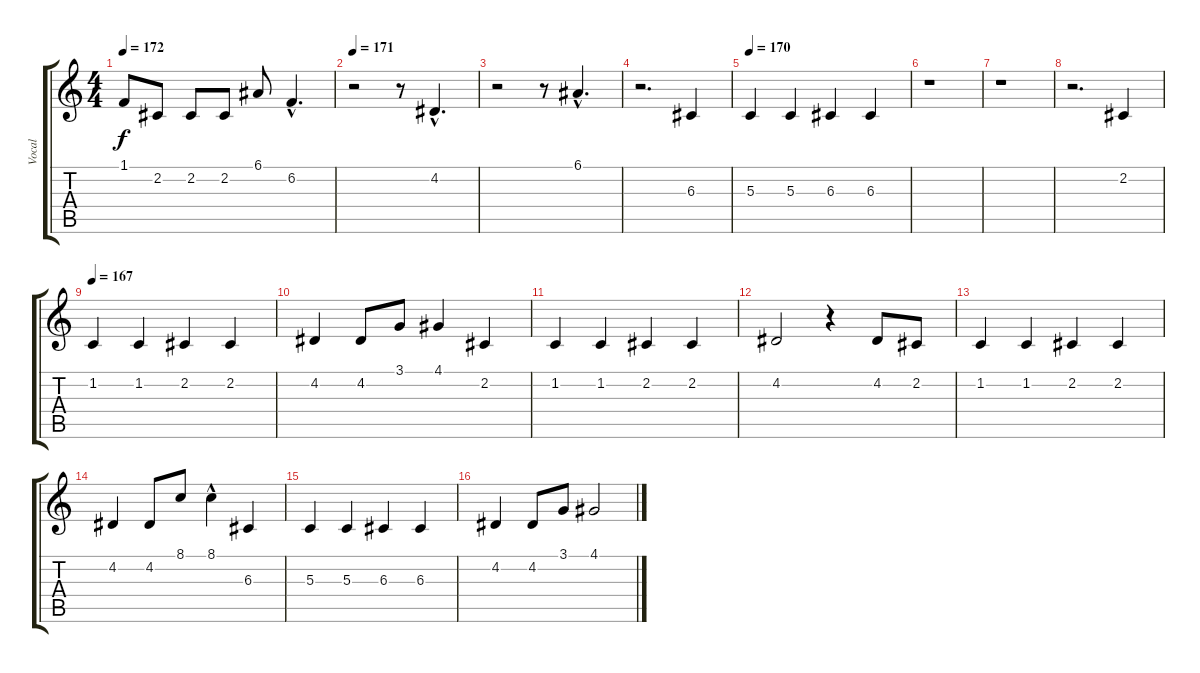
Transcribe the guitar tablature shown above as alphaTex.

\track ("Vocal" "Vocal") {instrument lead6voice}
\staff {score tabs}
\tuning (E4 B3 G3 D3 A2 E2) {hide}
\ts (4 4)
\tempo 172
\clef g2
\ks c
1.1.8{dy f} 2.2.8 2.2.8 2.2.8 6.1.8 6.2{hac}.4{d} |
\tempo 171
r.2 r.8 4.2{hac}.4{d} |
r.2 r.8 6.1{hac}.4{d} |
r.2{d} 6.3.4 |
\tempo 170
5.3.4 5.3.4 6.3.4 6.3.4 |
r.1 |
r.1 |
r.2{d} 2.2.4 |
\tempo 167
1.2.4 1.2.4 2.2.4 2.2.4 |
4.2.4 4.2.8 3.1.8 4.1.4 2.2.4 |
1.2.4 1.2.4 2.2.4 2.2.4 |
4.2.2 r.4 4.2.8 2.2.8 |
1.2.4 1.2.4 2.2.4 2.2.4 |
4.2.4 4.2.8 8.1.8 8.1{hac}.4 6.3.4 |
5.3.4 5.3.4 6.3.4 6.3.4 |
4.2.4 4.2.8 3.1.8 4.1.2
